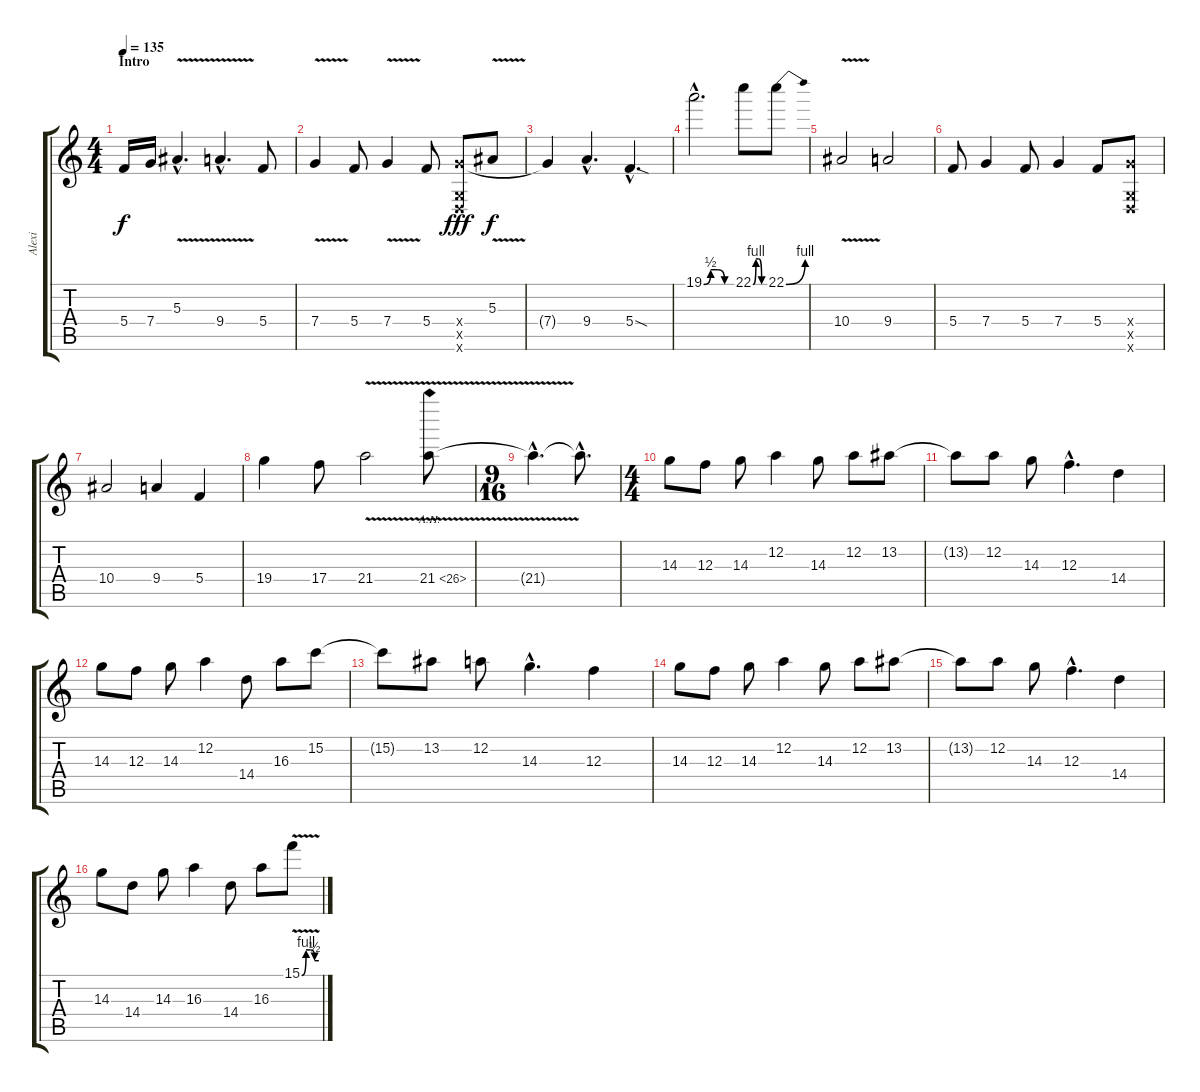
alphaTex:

\track ("Alexi" "Alexi") {instrument distortionguitar}
\staff {score tabs}
\tuning (D4 A3 F3 C3 G2 D2) {hide}
\ts (4 4)
\section ("" "Intro")
\tempo 135
\clef g2
\ks c
5.4.16{dy f instrument distortionguitar} 7.4.16 5.3{v hac}.4{d} 9.4{v hac}.4{d} 5.4.8 |
7.4{v}.4 5.4.8 7.4{v}.4 5.4.8 (7.4{x} 0.5{x} 0.6{x}).8{dy fff} 5.3{v}.8{dy f} |
7.4{t}.4 9.4{hac}.4{d} 5.4{sod hac}.4{d} |
19.1{be (custom 0 0 15 2 30 2 45 0 60 0) hac}.2{d} 22.1{be (custom 0 0 15 4 30 4 45 0 60 0)}.8 22.1{be (bend 0 0 60 4)}.8 |
10.4{v}.2 9.4.2 |
5.4.8 7.4.4 5.4.8 7.4.4 5.4.8 (7.4{x} 0.5{x} 0.6{x}).8 |
10.4.2 9.4.4 5.4.4 |
19.4.4 17.4.8 21.4{v}.2 21.4{ah 5 v}.8 |
\ts (9 16)
21.4{hac t}.4{d} 21.4{hac t}.8{d} |
\ts (4 4)
14.3.8 12.3.8 14.3.8 12.2.4 14.3.8 12.2.8 13.2.8 |
13.2{t}.8 12.2.8 14.3.8 12.3{hac}.4{d} 14.4.4 |
14.3.8 12.3.8 14.3.8 12.2.4 14.4.8 16.3.8 15.2.8 |
15.2{t}.8 13.2.8 12.2.8 14.3{hac}.4{d} 12.3.4 |
14.3.8 12.3.8 14.3.8 12.2.4 14.3.8 12.2.8 13.2.8 |
13.2{t}.8 12.2.8 14.3.8 12.3{hac}.4{d} 14.4.4 |
14.3.8 14.4.8 14.3.8 16.3.4 14.4.8 16.3.8 15.1{be (custom 0 0 15 4 30 4 45 2 60 2) v}.8
